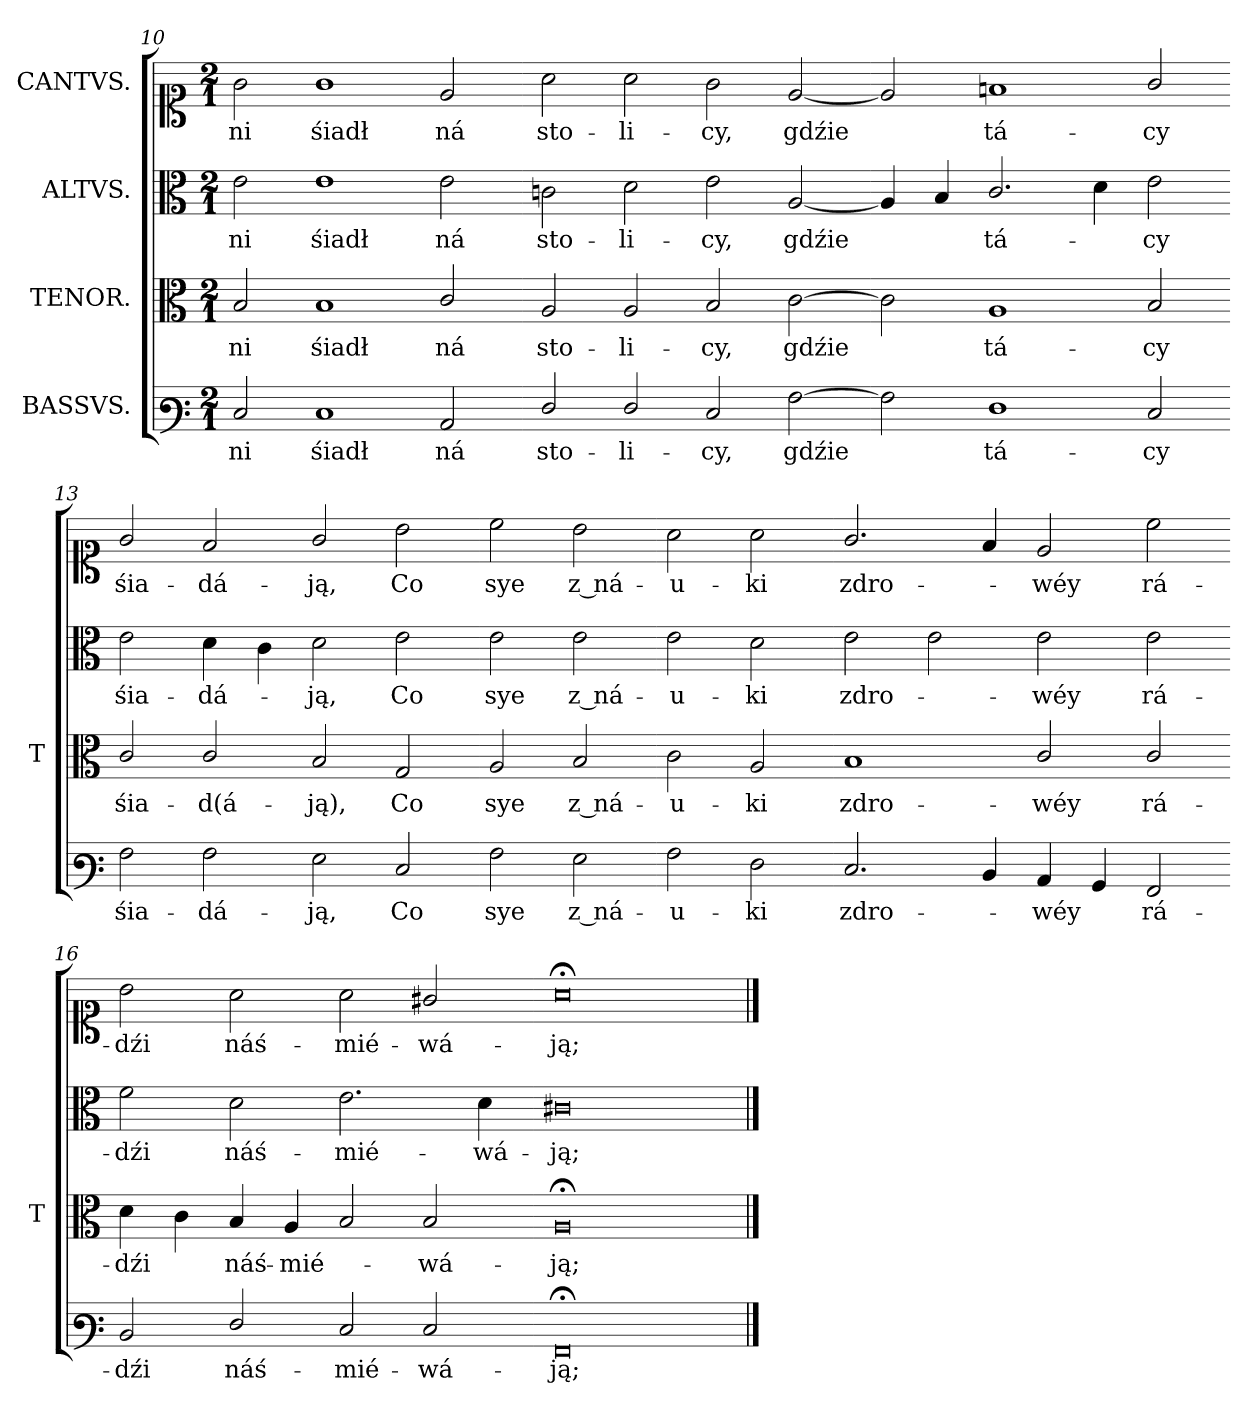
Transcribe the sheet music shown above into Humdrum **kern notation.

**kern	**text	**kern	**text	**kern	**text	**kern	**text
*part4	*part4	*part3	*part3	*part2	*part2	*part1	*part1
*staff4	*staff4	*staff3	*staff3	*staff2	*staff2	*staff1	*staff1
*I"BASSVS.	*	*I"TENOR.	*	*I"ALTVS.	*	*I"CANTVS.	*
*	*	*I'T	*	*	*	*	*
*clefF3	*	*clefC3	*	*clefC3	*	*clefC1	*
*k[]	*	*k[]	*	*k[]	*	*k[]	*
*M2/1	*	*M2/1	*	*M2/1	*	*M2/1	*
=10	=10	=10	=10	=10	=10	=10	=10
2E/	-ni	2B/	-ni	2e\	-ni	2g\	-ni
1E/	śiadł	1B/	śiadł	1e\	śiadł	1g\	śiadł
2C/	ná	2c/	ná	2e\	ná	2e/	ná
=11-	=11-	=11-	=11-	=11-	=11-	=11-	=11-
2F/	sto-	2A/	sto-	2cn\	sto-	2a\	sto-
2F/	-li-	2A/	-li-	2d\	-li-	2a\	-li-
2E/	-cy,	2B/	-cy,	2e\	-cy,	2g\	-cy,
[2A\	gdźie	[2c\	gdźie	[2A/	gdźie	[2e/	gdźie
=12-	=12-	=12-	=12-	=12-	=12-	=12-	=12-
2A\]	.	2c\]	.	4A/]	.	2e/]	.
.	.	.	.	4B/	.	.	.
1F\	tá-	1A/	tá-	2.c/	tá-	1fn/	tá-
.	.	.	.	4d\	.	.	.
2E/	-cy	2B/	-cy	2e\	-cy	2g/	-cy
=13-	=13-	=13-	=13-	=13-	=13-	=13-	=13-
2A\	śia-	2c/	śia-	2e\	śia-	2g/	śia-
2A\	-dá-	2c/	-d(á-	4d\	-dá-	2f/	-dá-
.	.	.	.	4c\	.	.	.
2G\	-ją,	2B/	-ją),	2d\	-ją,	2g/	-ją,
2E/	Co	2G/	Co	2e\	Co	2b\	Co
=14-	=14-	=14-	=14-	=14-	=14-	=14-	=14-
2A\	sye	2A/	sye	2e\	sye	2cc\	sye
2G\	z ná-	2B/	z ná-	2e\	z ná-	2b\	z ná-
=-	=-	=-	=-	=-	=-	=-	=-
2A\	-u-	2c\	-u-	2e\	-u-	2a\	-u-
2F\	-ki	2A/	-ki	2d\	-ki	2a\	-ki
=15-	=15-	=15-	=15-	=15-	=15-	=15-	=15-
2.E/	zdro-	1B/	zdro-	2e\	zdro-	2.g/	zdro-
.	.	.	.	2e\	.	.	.
4D/	.	.	.	.	.	4f/	.
4C/	-wéy	2c/	-wéy	2e\	-wéy	2e/	-wéy
4BB/	.	.	.	.	.	.	.
2AA/	-rá-	2c/	-rá-	2e\	rá-	2cc\	rá-
=16-	=16-	=16-	=16-	=16-	=16-	=16-	=16-
2D/	-dźi	4d\	-dźi	2f\	-dźi	2b\	-dźi
.	.	4c\	.	.	.	.	.
2F/	náś-	4B/	náś-	2d\	náś-	2a\	náś-
.	.	4A/	-mié-	.	.	.	.
2E/	mié-	2B/	.	2.e\	-mié-	2a\	-mié-
2E/	-wá-	2B/	-wá-	.	.	2g#X/	-wá-
.	.	.	.	4d\	-wá-	.	.
=17-	=17-	=17-	=17-	=17-	=17-	=17-	=17-
0AA;</	ją;	0A;</	-ją;	0c#X\	-ją;	0a;<\	-ją;
==	==	==	==	==	==	==	==
*-	*-	*-	*-	*-	*-	*-	*-
